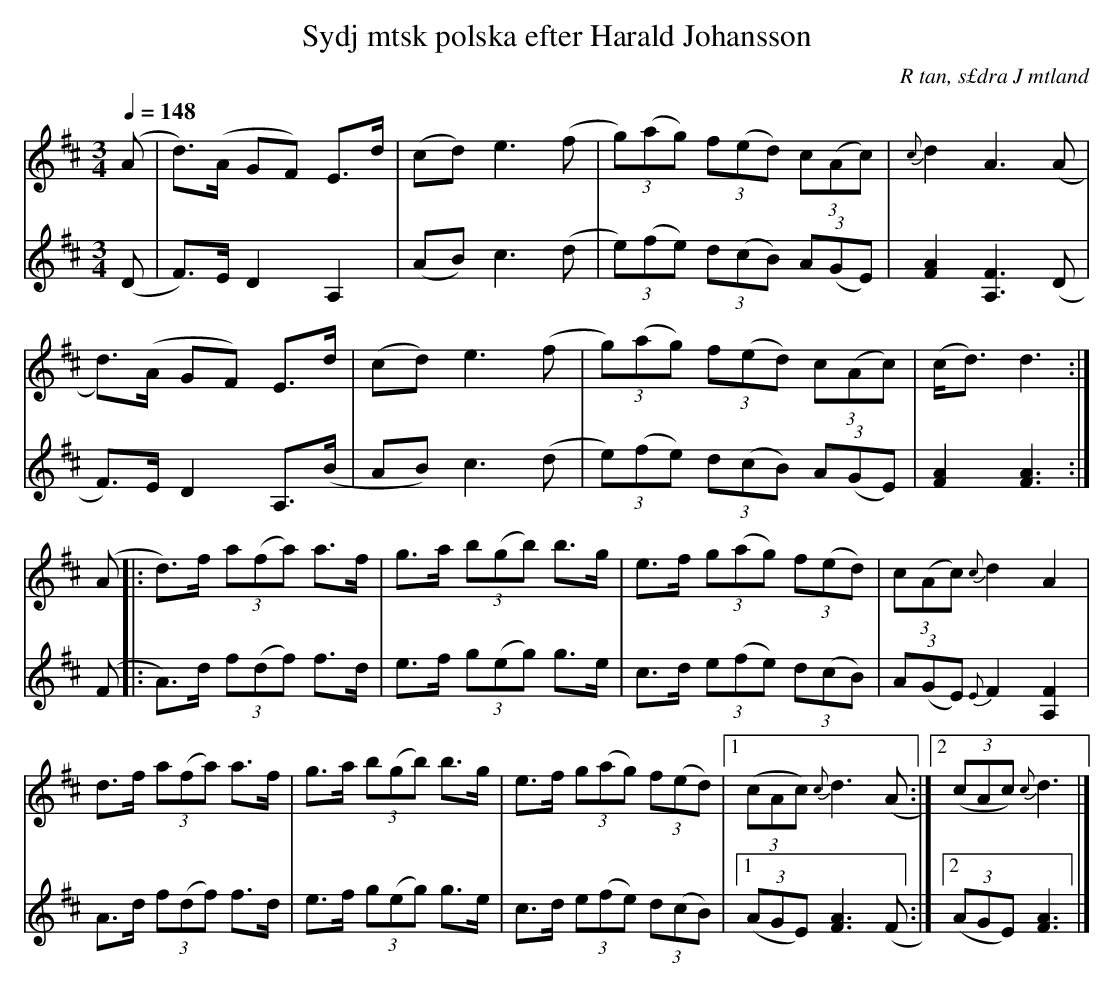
X:1
T:Sydj mtsk polska efter Harald Johansson
O:R tan, s£dra J mtland
M:3/4
Q:1/4=148
L:1/8
K:D
V:1
(A|d>)(A GF) E>d|(cd) e3 (f|(3g)(ag) (3f(ed) (3c(Ac)|{c}d2 A3(A|!
d>)(A GF) E>d|(cd) e3 (f|(3g)(ag) (3f(ed) (3c(Ac)|(c<d) d3:|!
(A|:d>)f (3a(fa) a>f|g>a (3b(gb) b>g|e>f (3g(ag) (3f(ed)|(3c(Ac) {c}d2 A2|!
d>f (3a(fa) a>f|g>a (3b(gb) b>g|e>f (3g(ag) (3f(ed)|[1(3(cAc) {c}d3(A:|[2((3cAc) {c}d3|]
V:2
(D|F>)E D2 A,2|(AB) ¤c3 (d|(3e)(fe) (3d(cB) (3A(GE)|[F2A2][A,3F3](D|!
F>)E D2 A,>(B|AB) ¤c3 (d|(3e)(fe) (3d(cB) (3A(GE)|[F2A2][F3A3]:|!
(F|:A>)d (3f(df) f>d|e>f (3g(eg) g>e|c>d (3e(fe) (3d(cB)|(3A(GE) {E}F2 [A,2F2]|!
A>d (3f(df) f>d|e>f (3g(eg) g>e|c>d (3e(fe) (3d(cB)|[1(3(AGE) [F3A3](F:|[2(3(AGE) [F3A3]|]
